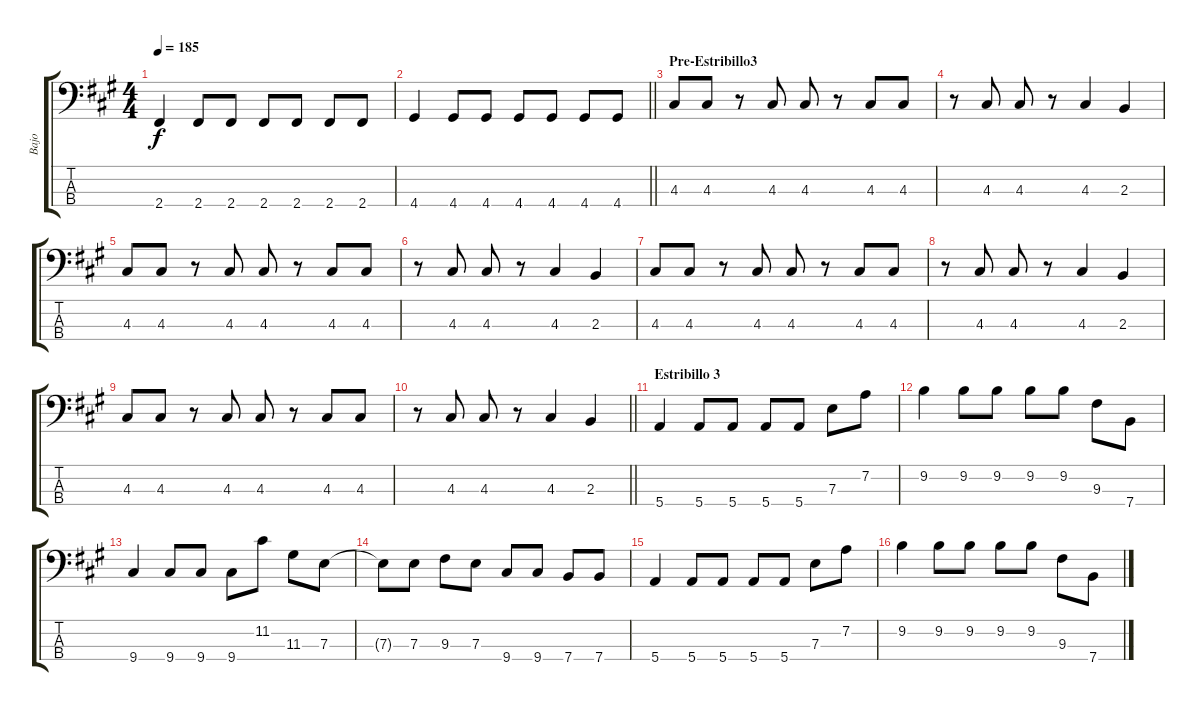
\track ("Bajo" "Bajo") {instrument electricbassfinger}
\staff {score tabs}
\tuning (G2 D2 A1 E1) {hide}
\ts (4 4)
\tempo 185
\clef f4
\ks a
2.4.4{dy f} 2.4.8 2.4.8 2.4.8 2.4.8 2.4.8 2.4.8 |
\barLineRight lightlight
4.4.4 4.4.8 4.4.8 4.4.8 4.4.8 4.4.8 4.4.8 |
\section ("" "Pre-Estribillo3")
4.3.8 4.3.8 r.8 4.3.8 4.3.8 r.8 4.3.8 4.3.8 |
r.8 4.3.8 4.3.8 r.8 4.3.4 2.3.4 |
4.3.8 4.3.8 r.8 4.3.8 4.3.8 r.8 4.3.8 4.3.8 |
r.8 4.3.8 4.3.8 r.8 4.3.4 2.3.4 |
4.3.8 4.3.8 r.8 4.3.8 4.3.8 r.8 4.3.8 4.3.8 |
r.8 4.3.8 4.3.8 r.8 4.3.4 2.3.4 |
4.3.8 4.3.8 r.8 4.3.8 4.3.8 r.8 4.3.8 4.3.8 |
\barLineRight lightlight
r.8 4.3.8 4.3.8 r.8 4.3.4 2.3.4 |
\section ("" "Estribillo 3")
5.4.4 5.4.8 5.4.8 5.4.8 5.4.8 7.3.8 7.2.8 |
9.2.4 9.2.8 9.2.8 9.2.8 9.2.8 9.3.8 7.4.8 |
9.4.4 9.4.8 9.4.8 9.4.8 11.2.8 11.3.8 7.3.8 |
7.3{t}.8 7.3.8 9.3.8 7.3.8 9.4.8 9.4.8 7.4.8 7.4.8 |
5.4.4 5.4.8 5.4.8 5.4.8 5.4.8 7.3.8 7.2.8 |
9.2.4 9.2.8 9.2.8 9.2.8 9.2.8 9.3.8 7.4.8
